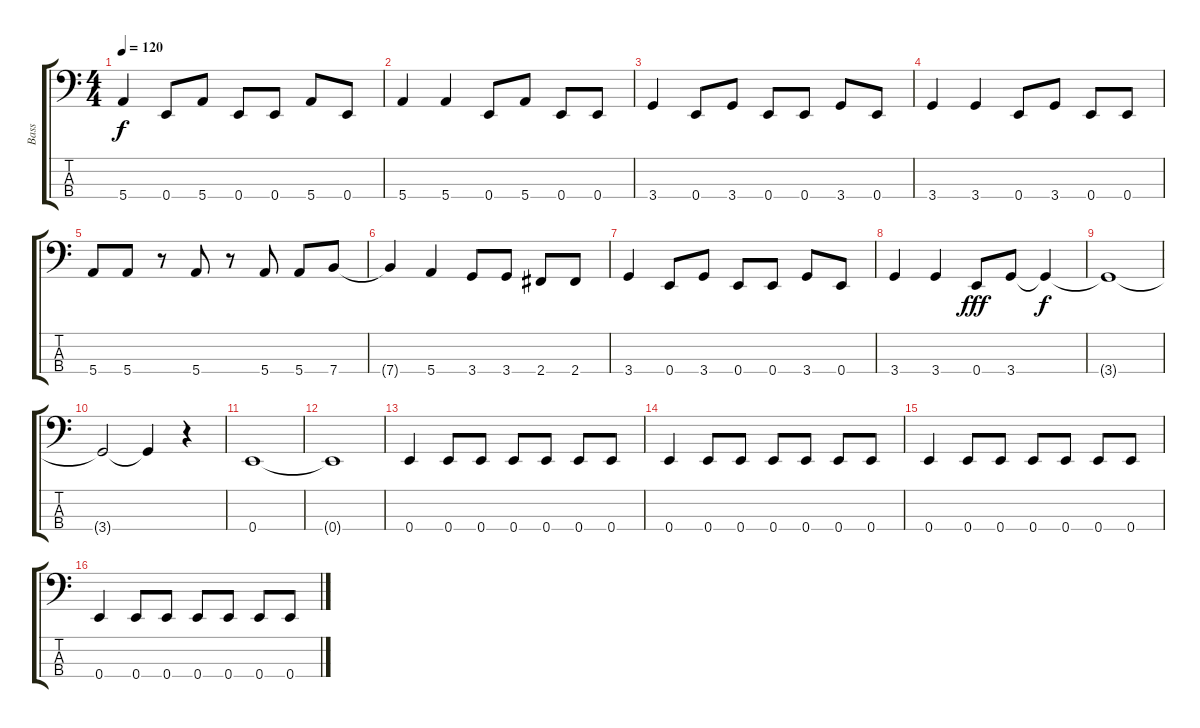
\track ("Bass" "Bass") {instrument electricbasspick}
\staff {score tabs}
\tuning (G2 D2 A1 E1) {hide}
\ts (4 4)
\tempo 120
\clef f4
\ks c
5.4.4{dy f} 0.4.8 5.4.8 0.4.8 0.4.8 5.4.8 0.4.8 |
5.4.4 5.4.4 0.4.8 5.4.8 0.4.8 0.4.8 |
3.4.4 0.4.8 3.4.8 0.4.8 0.4.8 3.4.8 0.4.8 |
3.4.4 3.4.4 0.4.8 3.4.8 0.4.8 0.4.8 |
5.4.8 5.4.8 r.8 5.4.8 r.8 5.4.8 5.4.8 7.4.8 |
7.4{t}.4 5.4.4 3.4.8 3.4.8 2.4.8 2.4.8 |
3.4.4 0.4.8 3.4.8 0.4.8 0.4.8 3.4.8 0.4.8 |
3.4.4 3.4.4 0.4.8{dy fff} 3.4.8 3.4{t}.4{dy f} |
3.4{t}.1 |
3.4{t}.2 3.4{t}.4 r.4 |
0.4.1 |
0.4{t}.1 |
0.4.4 0.4.8 0.4.8 0.4.8 0.4.8 0.4.8 0.4.8 |
0.4.4 0.4.8 0.4.8 0.4.8 0.4.8 0.4.8 0.4.8 |
0.4.4 0.4.8 0.4.8 0.4.8 0.4.8 0.4.8 0.4.8 |
0.4.4 0.4.8 0.4.8 0.4.8 0.4.8 0.4.8 0.4.8
